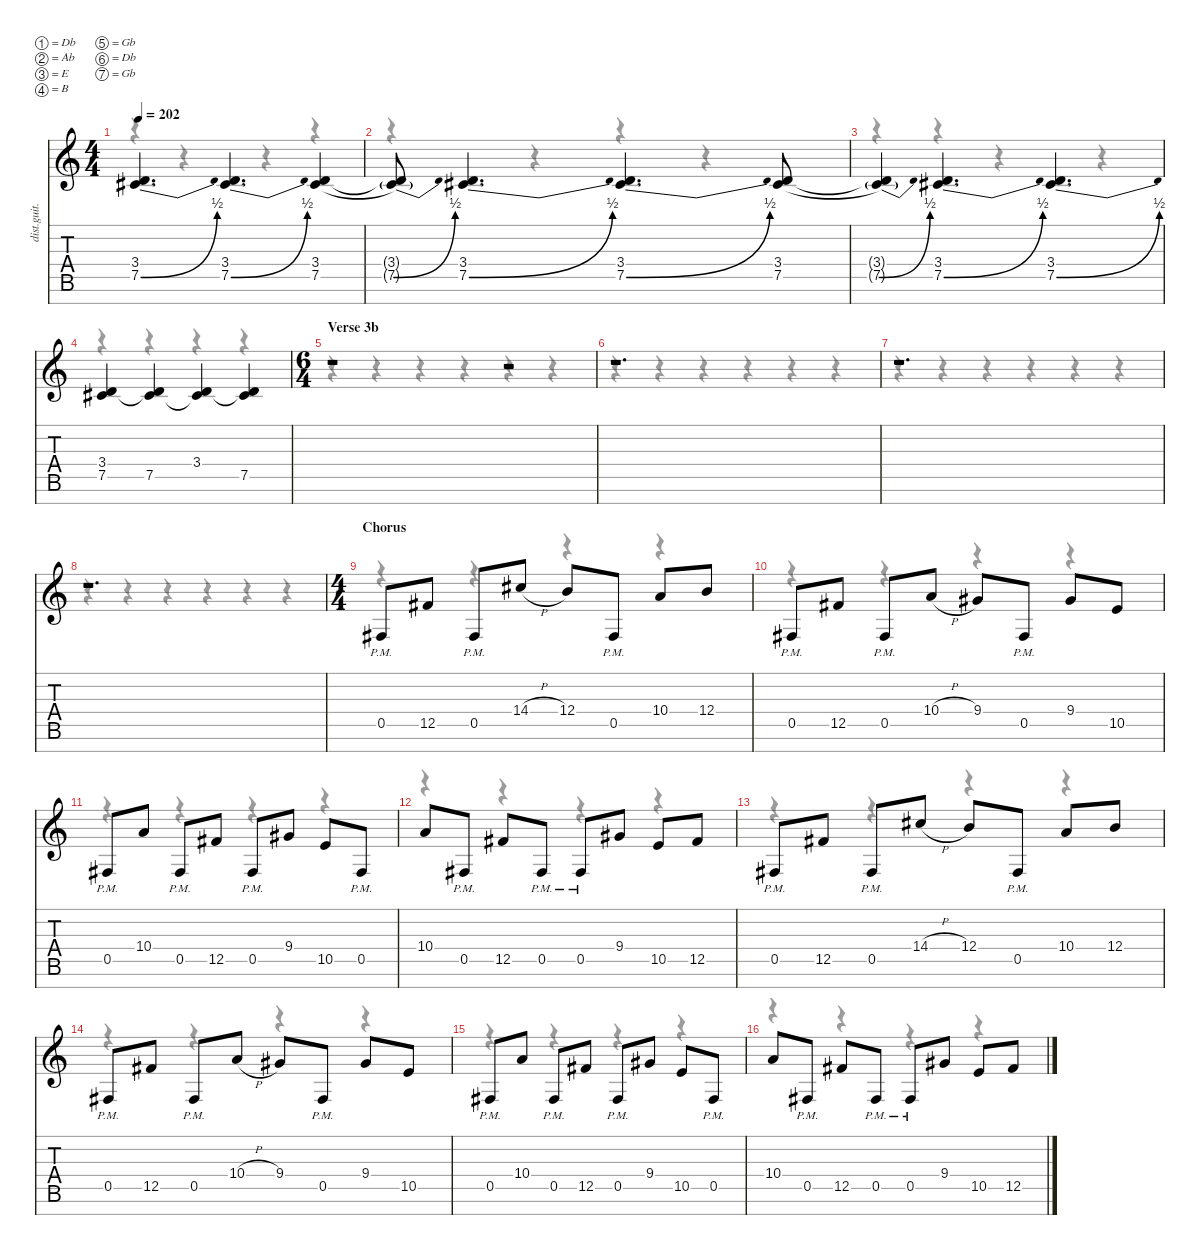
\defaultSystemsLayout 4
\hideDynamics
\bracketExtendMode nobrackets
\track ("Main Leads" "dist.guit.") {instrument distortionguitar}
\staff {score tabs}
\tuning (Db4 Ab3 E3 B2 Gb2 Db2 Gb1)
\voice
\ts (4 4)
\tempo 202
\clef g2
\ks c
(3.4 7.5{be (bend 0 0 60 2) acc #}).4{d dy mf beam Up} (3.4 7.5{be (bend 0 0 60 2) acc #}).4{d beam Up} (3.4 7.5{be (hold 0 0 60 0) acc #}).4{beam Up} |
(3.4{t} 7.5{be (bend 0 0 60 2) t acc #}).8{beam Up} (3.4 7.5{be (bend 0 0 60 2) acc #}).4{d beam Up} (3.4 7.5{be (bend 0 0 60 2) acc #}).4{d beam Up} (3.4 7.5{be (hold 0 0 60 0) acc #}).8{beam Up} |
(3.4{t} 7.5{be (bend 0 0 60 2) t acc #}).4{beam Up} (3.4 7.5{be (bend 0 0 60 2) acc #}).4{d dy f beam Up} (3.4 7.5{be (bend 0 0 60 2) acc #}).4{d beam Up} |
(3.4 7.5{acc #}).4{beam Up} (3.4{t} 7.5{acc #}).4{beam Up} (3.4 7.5{t acc #}).4{beam Up} (3.4{t} 7.5{acc #}).4{beam Up} |
\ts (6 4)
\beaming (8 3 3 3 3)
\section ("" "Verse 3b")
r.1{beam Up} r.2{beam Up} |
r.1{d beam Up} |
r.1{d beam Up} |
r.1{d beam Up} |
\ts (4 4)
\beaming (8 2 2 2 2)
\section ("" "Chorus")
0.5{pm acc #}.8{beam Up} 12.5{acc #}.8{beam Up} 0.5{pm acc #}.8{beam Up} 14.4{h acc #}.8{beam Up} 12.4.8{beam Up} 0.5{pm acc #}.8{beam Up} 10.4.8{beam Up} 12.4.8{beam Up} |
0.5{pm acc #}.8{beam Up} 12.5{acc #}.8{beam Up} 0.5{pm acc #}.8{beam Up} 10.4{h}.8{beam Up} 9.4{acc #}.8{beam Up} 0.5{pm acc #}.8{beam Up} 9.4{acc #}.8{beam Up} 10.5.8{beam Up} |
0.5{pm acc #}.8{beam Up} 10.4.8{beam Up} 0.5{pm acc #}.8{beam Up} 12.5{acc #}.8{beam Up} 0.5{pm acc #}.8{beam Up} 9.4{acc #}.8{beam Up} 10.5.8{beam Up} 0.5{pm acc #}.8{beam Up} |
10.4.8{beam Up} 0.5{pm acc #}.8{beam Up} 12.5{acc #}.8{beam Up} 0.5{pm acc #}.8{beam Up} 0.5{pm acc #}.8{beam Up} 9.4{acc #}.8{beam Up} 10.5.8{beam Up} 12.5{acc #}.8{beam Up} |
0.5{pm acc #}.8{beam Up} 12.5{acc #}.8{beam Up} 0.5{pm acc #}.8{beam Up} 14.4{h acc #}.8{beam Up} 12.4.8{beam Up} 0.5{pm acc #}.8{beam Up} 10.4.8{beam Up} 12.4.8{beam Up} |
0.5{pm acc #}.8{beam Up} 12.5{acc #}.8{beam Up} 0.5{pm acc #}.8{beam Up} 10.4{h}.8{beam Up} 9.4{acc #}.8{beam Up} 0.5{pm acc #}.8{beam Up} 9.4{acc #}.8{beam Up} 10.5.8{beam Up} |
0.5{pm acc #}.8{beam Up} 10.4.8{beam Up} 0.5{pm acc #}.8{beam Up} 12.5{acc #}.8{beam Up} 0.5{pm acc #}.8{beam Up} 9.4{acc #}.8{beam Up} 10.5.8{beam Up} 0.5{pm acc #}.8{beam Up} |
10.4.8{beam Up} 0.5{pm acc #}.8{beam Up} 12.5{acc #}.8{beam Up} 0.5{pm acc #}.8{beam Up} 0.5{pm acc #}.8{beam Up} 9.4{acc #}.8{beam Up} 10.5.8{beam Up} 12.5{acc #}.8{beam Up}
\voice
\clef g2
\ottava regular
\simile none
\ks c
r.4{dy mf beam Down} r.4{beam Down} r.4{beam Down} r.4{beam Down} |
r.4{beam Down} r.4{beam Down} r.4{beam Down} r.4{beam Down} |
r.4{beam Down} r.4{beam Down} r.4{beam Down} r.4{beam Down} |
r.4{beam Down} r.4{beam Down} r.4{beam Down} r.4{beam Down} |
r.4{beam Down} r.4{beam Down} r.4{beam Down} r.4{beam Down} r.4{beam Down} r.4{beam Down} |
r.4{beam Down} r.4{beam Down} r.4{beam Down} r.4{beam Down} r.4{beam Down} r.4{beam Down} |
r.4{beam Down} r.4{beam Down} r.4{beam Down} r.4{beam Down} r.4{beam Down} r.4{beam Down} |
r.4{beam Down} r.4{beam Down} r.4{beam Down} r.4{beam Down} r.4{beam Down} r.4{beam Down} |
r.4{beam Down} r.4{beam Down} r.4{beam Down} r.4{beam Down} |
r.4{beam Down} r.4{beam Down} r.4{beam Down} r.4{beam Down} |
r.4{beam Down} r.4{beam Down} r.4{beam Down} r.4{beam Down} |
r.4{beam Down} r.4{beam Down} r.4{beam Down} r.4{beam Down} |
r.4{beam Down} r.4{beam Down} r.4{beam Down} r.4{beam Down} |
r.4{beam Down} r.4{beam Down} r.4{beam Down} r.4{beam Down} |
r.4{beam Down} r.4{beam Down} r.4{beam Down} r.4{beam Down} |
r.4{beam Down} r.4{beam Down} r.4{beam Down} r.4{beam Down}
